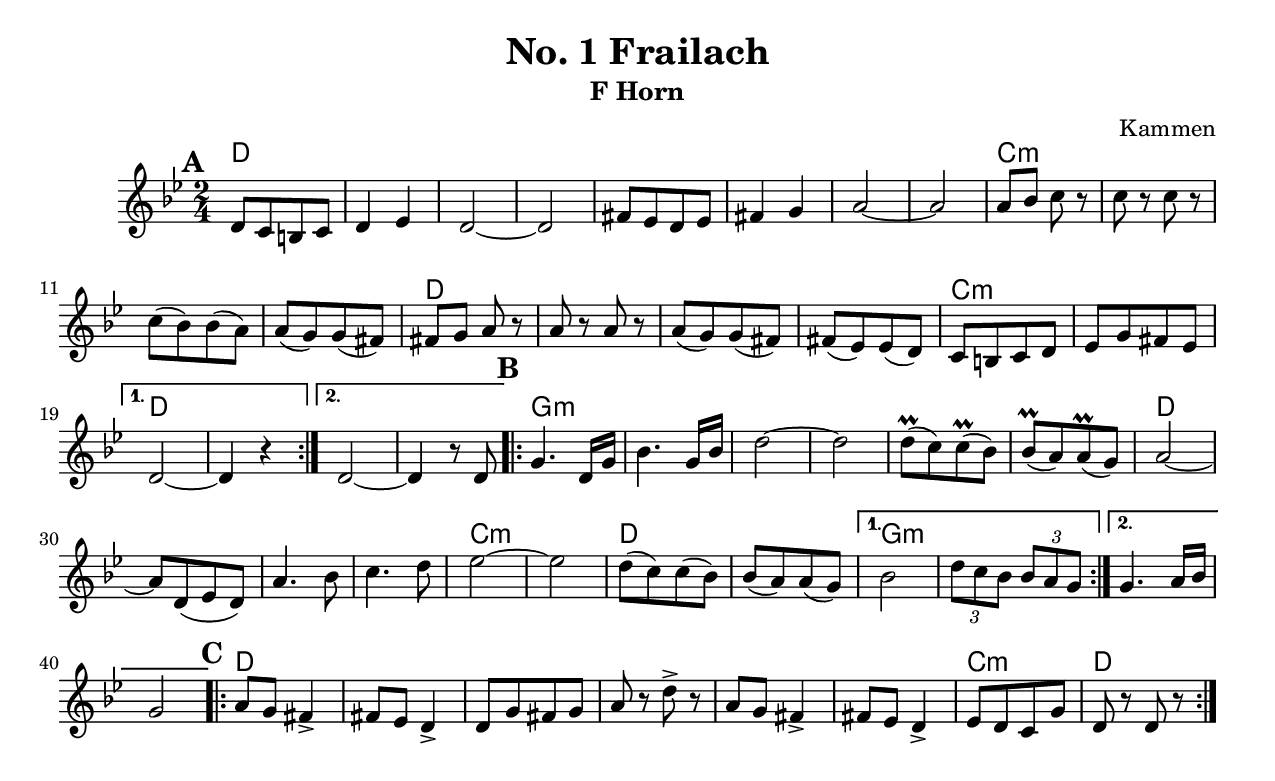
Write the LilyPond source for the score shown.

\version "2.18.0"
\include "english.ly"
\pointAndClickOff
\paper{
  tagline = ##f
  print-all-headers = ##t
  #(set-paper-size "letter")
}
date = #(strftime "%d-%m-%Y" (localtime (current-time)))

%\markup{ \italic{ " Updated " \date  }  }

%\markup{ Got something to say? }

%#################################### Melody ########################
melody = \relative c'{
  \clef treble
  \key g \minor
  \time 2/4
  \set Score.markFormatter = #format-mark-box-alphabet

  %\partial 16*3 a16 d f   %lead in notes

  \repeat volta 2{
  \mark \default
    d8 [c b c]
    d4 ef
    d2~
    d2

    fs8 [ef d ef]
    fs4  g
    a2~
    a2

    a8 bf c r
    c8 r c r
    c8 [(bf) bf (a)] |
    a8[(g)g(fs)]

    fs8 g a r|
    a8 r a r
    a8[(g)g(fs)]
    fs[(ef) ef (d)]

    c8 [b c d]
    ef8 [g fs ef]
  }
  \alternative { {d2~d4 r }{d2~d4 r8 d } }

  \repeat volta 2{
  \mark \default
    g4.  d16 g
    bf4. g16 bf
    d2~
    d2

    d8 \prall [(c) c \prall (bf])
    bf8 \prall [(a)a\prall (g)]
    a2~
    a8 [d, (ef d)] %add a grace

    a'4. bf8
    c4. d8
    ef2~
    ef2

    d8[(c)c(bf)]
    bf[(a)a(g)]


  }
  \alternative {
    {
      bf2
      \tuplet 3/2{d8 c bf}
      \tuplet 3/2 {bf a g}

    }
    {
      g4. a16 bf
      g2
    }
  }

  \repeat volta 2{
  \mark \default
    a8  g fs4 ->
    fs8 ef d4 ->
    d8 [g fs g]
    a8 r d->r

    a8 g fs4 ->
    fs8 ef d4 ->
    ef8 [d c g'-]
    d8 r d r|

  }

}
%################################# Lyrics #####################
%\addlyrics{  }
%################################# Chords #######################
harmonies = \chordmode {
  d2*8
  %r2*15
  %maybe
  %r2*7
  c2*4:m
  %r2*3
  d2*4
  %r2*3
  %end maybe
  c2*2:m
  %r2
  d2*4
  %r2*3
  %b
  g2*6:m
  %r2*5
  d2*4
  %r2*3
  c2*2:m
  %r2
  d2*2
  %r2
  g2*4:m
  %r2*3
  %c
  d2*6
  %r2*5
  c2:m
  d2
}

\score {
  <<
    \new ChordNames {
      \set chordChanges = ##f
      \harmonies
    }
    \new Staff
    \melody
  >>
  \header{
    title= "No. 1 Frailach"
    subtitle=""
    composer= ""
    instrument = "F Horn"
    arranger= "Kammen"
  }
  \layout{indent = 1.0\cm}
  \midi {
    \tempo 4 = 120

    % \midi { }
  }
}
%{
% more verses:
\markup{}
\markup {
  \fill-line {
    \hspace #0.1 % distance from left margin
    \column {
      \line { "1."
	\column {
	  ""
	}
      }
      \hspace #0.2 % vertical distance between verses
      \line { "2."
	\column {
	 ""
	}
      }
    }
    \hspace #0.1  % horiz. distance between columns
    \column {
      \line { "3."
	\column {
	  ""
	}
      }
      \hspace #0.2 % distance between verses
      \line { "4."
	\column {
	 ""
	}
      }
    }
    \hspace #0.1 % distance to right margin
  }
}

%}
